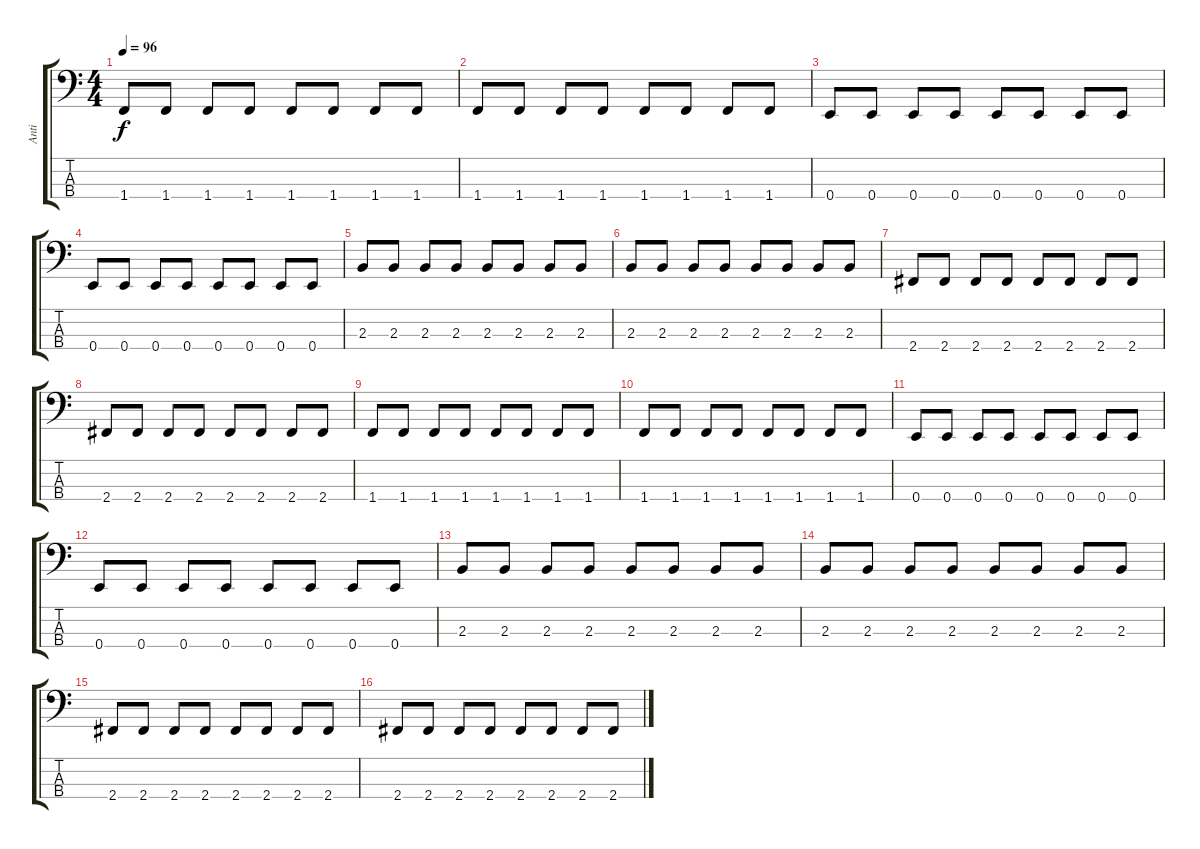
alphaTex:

\track ("Anti" "Anti") {instrument electricbassfinger}
\staff {score tabs}
\tuning (G2 D2 A1 E1) {hide}
\ts (4 4)
\tempo 96
\clef f4
\ks c
1.4.8{dy f} 1.4.8 1.4.8 1.4.8 1.4.8 1.4.8 1.4.8 1.4.8 |
1.4.8 1.4.8 1.4.8 1.4.8 1.4.8 1.4.8 1.4.8 1.4.8 |
0.4.8 0.4.8 0.4.8 0.4.8 0.4.8 0.4.8 0.4.8 0.4.8 |
0.4.8 0.4.8 0.4.8 0.4.8 0.4.8 0.4.8 0.4.8 0.4.8 |
2.3.8 2.3.8 2.3.8 2.3.8 2.3.8 2.3.8 2.3.8 2.3.8 |
2.3.8 2.3.8 2.3.8 2.3.8 2.3.8 2.3.8 2.3.8 2.3.8 |
2.4.8 2.4.8 2.4.8 2.4.8 2.4.8 2.4.8 2.4.8 2.4.8 |
2.4.8 2.4.8 2.4.8 2.4.8 2.4.8 2.4.8 2.4.8 2.4.8 |
1.4.8 1.4.8 1.4.8 1.4.8 1.4.8 1.4.8 1.4.8 1.4.8 |
1.4.8 1.4.8 1.4.8 1.4.8 1.4.8 1.4.8 1.4.8 1.4.8 |
0.4.8 0.4.8 0.4.8 0.4.8 0.4.8 0.4.8 0.4.8 0.4.8 |
0.4.8 0.4.8 0.4.8 0.4.8 0.4.8 0.4.8 0.4.8 0.4.8 |
2.3.8 2.3.8 2.3.8 2.3.8 2.3.8 2.3.8 2.3.8 2.3.8 |
2.3.8 2.3.8 2.3.8 2.3.8 2.3.8 2.3.8 2.3.8 2.3.8 |
2.4.8 2.4.8 2.4.8 2.4.8 2.4.8 2.4.8 2.4.8 2.4.8 |
2.4.8 2.4.8 2.4.8 2.4.8 2.4.8 2.4.8 2.4.8 2.4.8
